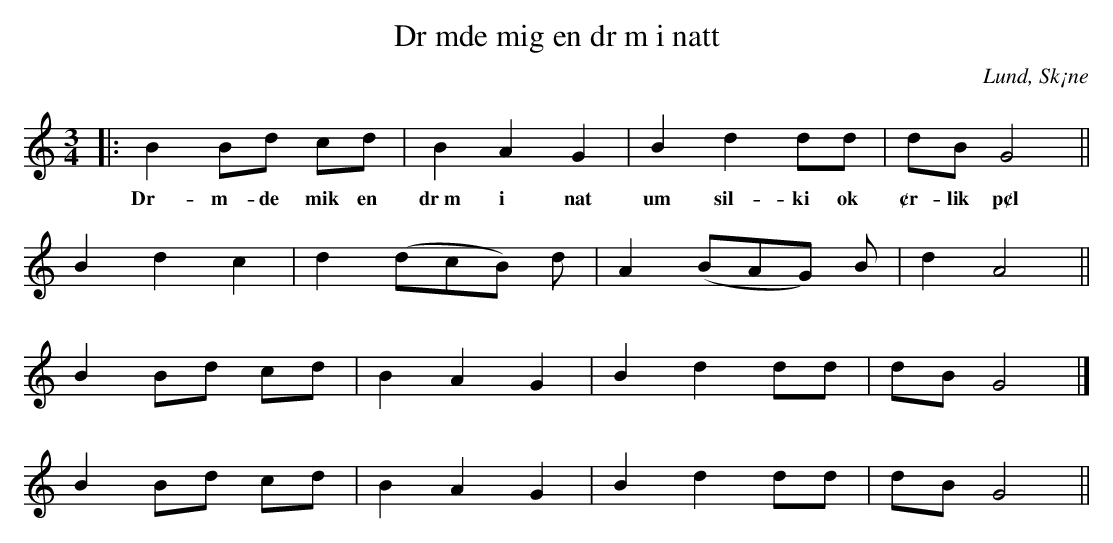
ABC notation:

X:1
T:Dr mde mig en dr m i natt
O:Lund, Sk¡ne
M:3/4
L:1/8
K:C
|: B2 Bd cd | B2 A2 G2 | B2 d2 dd | dB G4 ||
w:Dr - m-de mik en|dr m i nat| um sil-ki ok|¢r-lik p¢l
B2 d2 c2 | d2 (dcB) d | A2 (BAG) B | d2 A4 ||
B2 Bd cd | B2 A2 G2 | B2 d2 dd | dB G4 |]
v:coda
B2 Bd cd | B2 A2 G2 | B2 d2 dd | dB G4 ||
